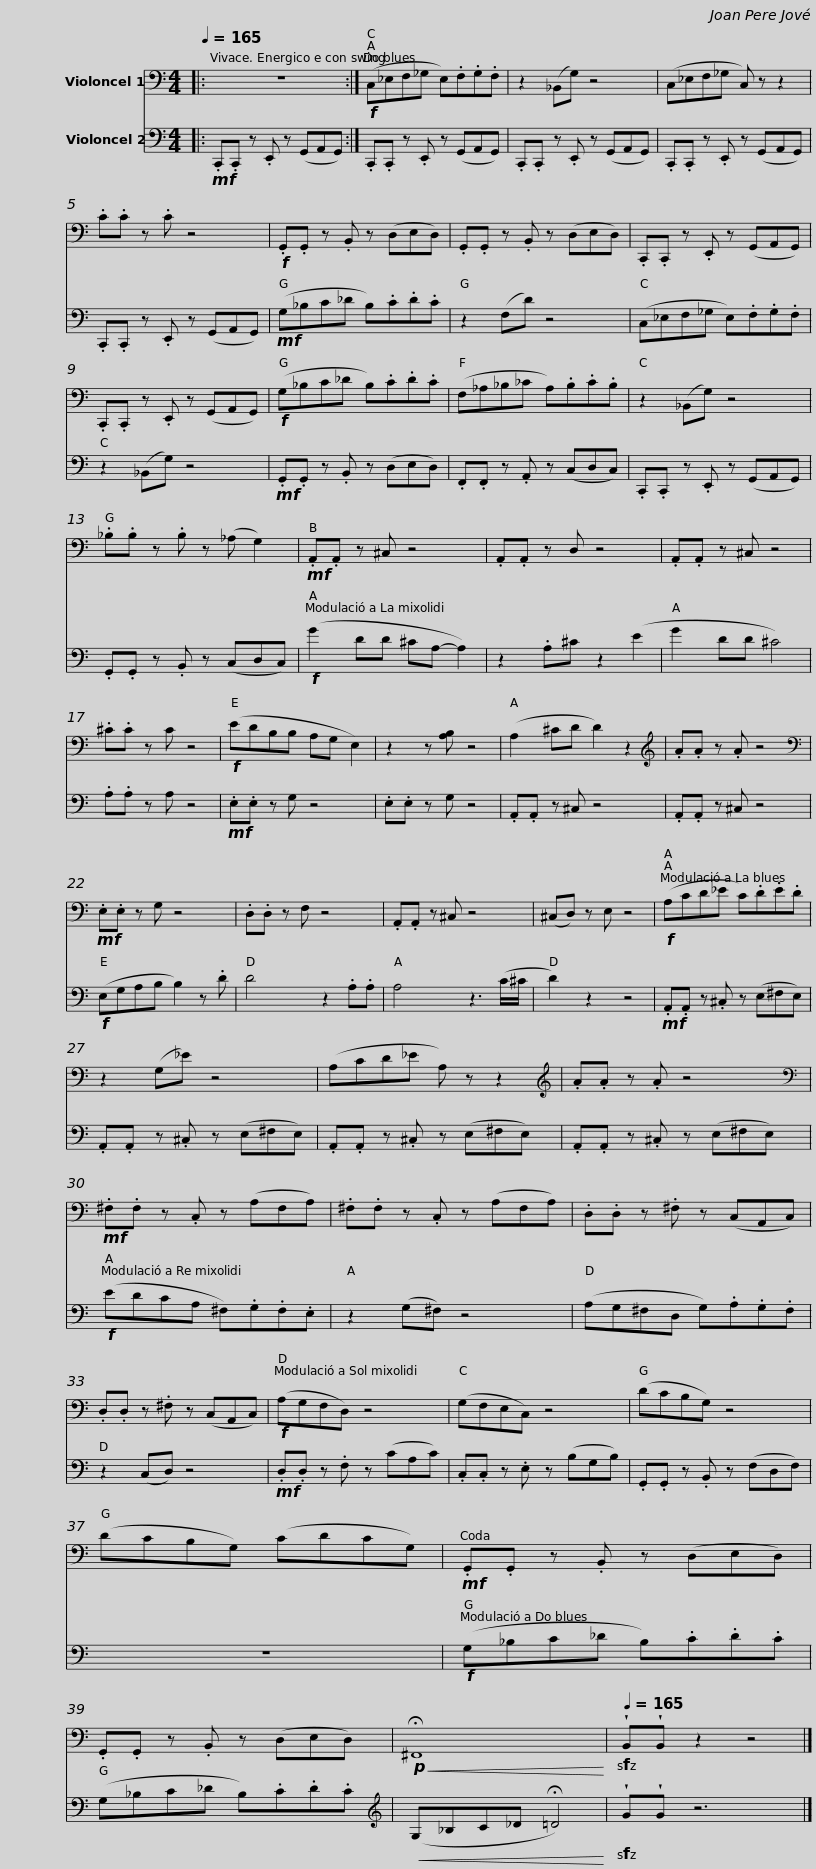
X:1
%%score 1 2
L:1/8
Q:1/4=165
M:4/4
I:linebreak $
K:C
V:1 bass
V:2 bass
V:1
|: z8 :|!f! (C,_E,F,_G, E,).F,.G,.F, | z2 (_B,,G,) z4 | (C,_E,F,_G, C,) z z2 | .C.C z .C z4 |$ %5
!f! .G,,.G,, z .B,, z (D,E,D,) | .G,,.G,, z .B,, z (D,E,D,) | .C,,.C,, z .E,, z (G,,A,,G,,) | .C,,.C,, z .E,, z (G,,A,,G,,) |$!f! (G,_B,C_D B,).C.D.C | %10
 (F,_A,_B,_C A,).B,.C.B, | z2 (_B,,G,) z4 | ._B,.B, z .B, z (_A, G,2) |$!mf! .A,,.A,, z ^C, z4 | .A,,.A,, z D, z4 | %15
 .A,,.A,, z ^C, z4 | .^C.C z C z4 |$!f! (EDB,B, A,G, E,2) | z2 z [A,B,] z4 | (A,2 ^CD D2) z2 | %20
[K:treble] .A.A z .A z4 |$[K:bass]!mf! .E,.E, z G, z4 | .D,.D, z F, z4 | .A,,.A,, z ^C, z4 | (^C,D,) z E, z4 |$ %25
!f! (A,CD_E C).D.E.D | z2 (G,_E) z4 | (A,CD_E A,) z z2 |[K:treble] .A.A z .A z4 |$[K:bass]!mf! .^F,.F, z .C, z (A,F,A,) | %30
 .^F,.F, z .C, z (A,F,A,) | .D,.D, z .^F, z (C,A,,C,) | .D,.D, z .^F, z (C,A,,C,) |$!f! (A,G,F,D,) z4 | (G,F,E,C,) z4 | %35
 (DCB,G,) z4 | (DCB,G,) (CDCG,) |$!mf! .G,,.G,, z .B,, z (D,E,D,) | .G,,.G,, z .B,, z (D,E,D,) |!p!!<(! !fermata!^F,,8!<)![Q:1/4=80] | %40
!sfz![Q:1/4=165] !wedge!B,,!wedge!B,, z2 z4 |] %41
V:2
|:!mf! .C,,.C,, z .E,, z (G,,A,,G,,) :| .C,,.C,, z .E,, z (G,,A,,G,,) | .C,,.C,, z .E,, z (G,,A,,G,,) | .C,,.C,, z .E,, z (G,,A,,G,,) | .C,,.C,, z .E,, z (G,,A,,G,,) |$ %5
!mf! (G,_B,C_D B,).C.D.C | z2 (F,D) z4 | (C,_E,F,_G, E,).F,.G,.F, | z2 (_B,,G,) z4 |$!mf! .G,,.G,, z .B,, z (D,E,D,) | %10
 .F,,.F,, z .A,, z (C,D,C,) | .C,,.C,, z .E,, z (G,,A,,G,,) | .G,,.G,, z .B,, z (C,D,C,) |$!f! (G2 DD ^CA,- A,2) | z2 .A,^C z2 (E2 | %15
 G2 DD ^C4) | .A,.A, z A, z4 |$!mf! .E,.E, z G, z4 | .E,.E, z G, z4 | .A,,.A,, z ^C, z4 | %20
 .A,,.A,, z ^C, z4 |$!f! (E,G,A,B, B,2) z .D | D4 z2 .A,.A, | A,4 z3 (C/^C/ | D2) z2 z4 |$ %25
!mf! .A,,.A,, z .^C, z (E,^F,E,) | .A,,.A,, z .^C, z (E,^F,E,) | .A,,.A,, z .^C, z (E,^F,E,) | .A,,.A,, z .^C, z (E,^F,E,) |$!f! (EDCA, ^F,).G,.F,.E, | %30
 z2 (G,^F,) z4 | (A,G,^F,D, G,).A,.G,.F, | z2 (C,D,) z4 |$!mf! .D,.D, z .F, z (CA,C) | .C,.C, z .E, z (B,G,B,) | %35
 .G,,.G,, z .B,, z (F,D,F,) | z8 |$!f! (G,_B,C_D B,).C.D.C | (G,_B,C_D B,).C.D.C |[K:treble]!<(! (G,_B,C_D !fermata!=D4)!<)! | %40
!sfz! !wedge!G!wedge!G z6 |] %41
